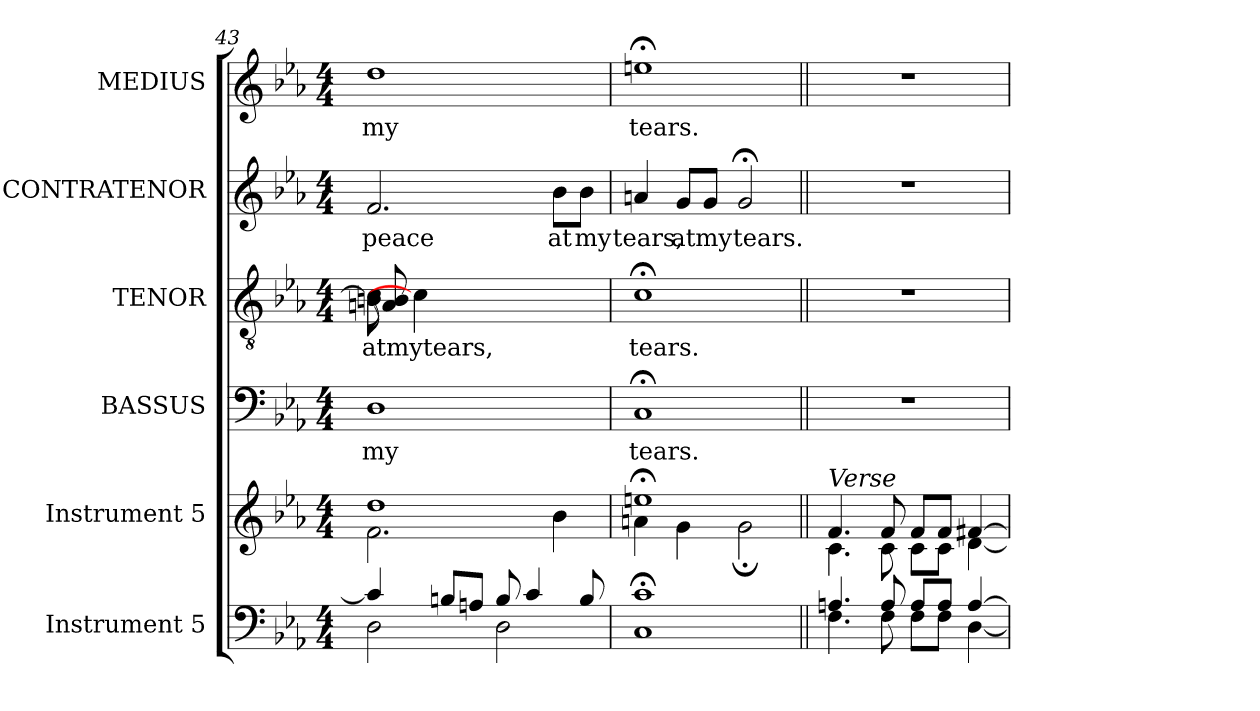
**kern	**kern	**kern	**text	**kern	**text	**kern	**text	**kern	**text
*part6	*part5	*part4	*part4	*part3	*part3	*part2	*part2	*part1	*part1
*staff6	*staff5	*staff4	*staff4	*staff3	*staff3	*staff2	*staff2	*staff1	*staff1
*I"Instrument 5	*I"Instrument 5	*I"BASSUS	*	*I"TENOR	*	*I"CONTRATENOR	*	*I"MEDIUS	*
*	*	*I'B	*	*I'T	*	*I'A	*	*I'S	*
*clefF4	*clefG2	*clefF4	*	*clefGv2	*	*clefG2	*	*clefG2	*
*k[b-e-a-]	*k[b-e-a-]	*k[b-e-a-]	*	*k[b-e-a-]	*	*k[b-e-a-]	*	*k[b-e-a-]	*
*E-:	*E-:	*E-:	*	*E-:	*	*E-:	*	*E-:	*
*M4/4	*M4/4	*M4/4	*	*M4/4	*	*M4/4	*	*M4/4	*
=43	=43	=43	=43	=43	=43	=43	=43	=43	=43
*^	*^	*	*	*	*	*	*	*	*
!	!	!	!	!	!LO:LY:b	!	!LO:LY:b:cj	!	!LO:LY:b:cj	!	!LO:LY:b:cj
*	*	*	*	*	*	*^	*	*	*	*	*
*	*	*	*	*	*	*	*^	*	*	*	*	*
4c/]	2D\	1dd	2.f\	1D	my	8c\]	8Bn/ 8An/	8B\	atmytears,	2.f/	peace	1dd	my
.	.	.	.	.	.	4c\]	2ryy	2ryy	.	.	.	.	.
8Bn/L	.	.	.	.	.	.	.	.	.	.	.	.	.
8An/J	.	.	.	.	.	2ryy	.	.	.	.	.	.	.
8B/	2D\	.	.	.	.	.	.	.	.	.	.	.	.
4c/	.	.	.	.	.	.	8ryy	8ryy	.	.	.	.	.
!	!	!	!	!	!	!	!	!	!	!	!LO:LY:b:cj	!	!
.	.	.	4b-\	.	.	.	4ryy	4ryy	.	8b-\L	at	.	.
!	!	!	!	!	!	!	!	!	!	!	!LO:LY:b:cj	!	!
8B/	.	.	.	.	.	8ryy	.	.	.	8b-\J	my	.	.
*v	*v	*	*	*	*	*v	*v	*v	*	*	*	*	*
=44	=44	=44	=44	=44	=44	=44	=44	=44	=44	=44
!	!	!	!	!LO:LY:b	!	!LO:LY:b:cj	!	!LO:LY:b:cj	!	!LO:LY:b:cj
1C; 1c;	1een;<	4an\	1C;<	tears.	1c;<	tears.	4an/	tears,	1een;<	tears.
!	!	!	!	!	!	!	!	!LO:LY:b:cj	!	!
.	.	4g\	.	.	.	.	8g/L	at	.	.
!	!	!	!	!	!	!	!	!LO:LY:b:cj	!	!
.	.	.	.	.	.	.	8g/J	my	.	.
!	!	!	!	!	!	!	!	!LO:LY:b:cj	!	!
.	.	2g;\	.	.	.	.	2g;</	tears.	.	.
=45||	=45||	=45||	=45||	=45||	=45||	=45||	=45||	=45||	=45||	=45||
*^	*	*	*	*	*	*	*	*	*	*
!	!	!LO:TX:a:i:t=Verse	!	!	!	!	!	!	!	!	!
4.An/	4.F\	4.f/	4.c\	1r	.	1r	.	1r	.	1r	.
8A/	8F\	8f/	8c\	.	.	.	.	.	.	.	.
8A/L	8F\L	8f/L	8c\L	.	.	.	.	.	.	.	.
8A/J	8F\J	8f/J	8c\J	.	.	.	.	.	.	.	.
[>4A/	[<4D\	[>4f#X/	[<4d\	.	.	.	.	.	.	.	.
*v	*v	*	*	*	*	*	*	*	*	*	*
*	*v	*v	*	*	*	*	*	*	*	*
=	=	=	=	=	=	=	=	=	=
*-	*-	*-	*-	*-	*-	*-	*-	*-	*-
